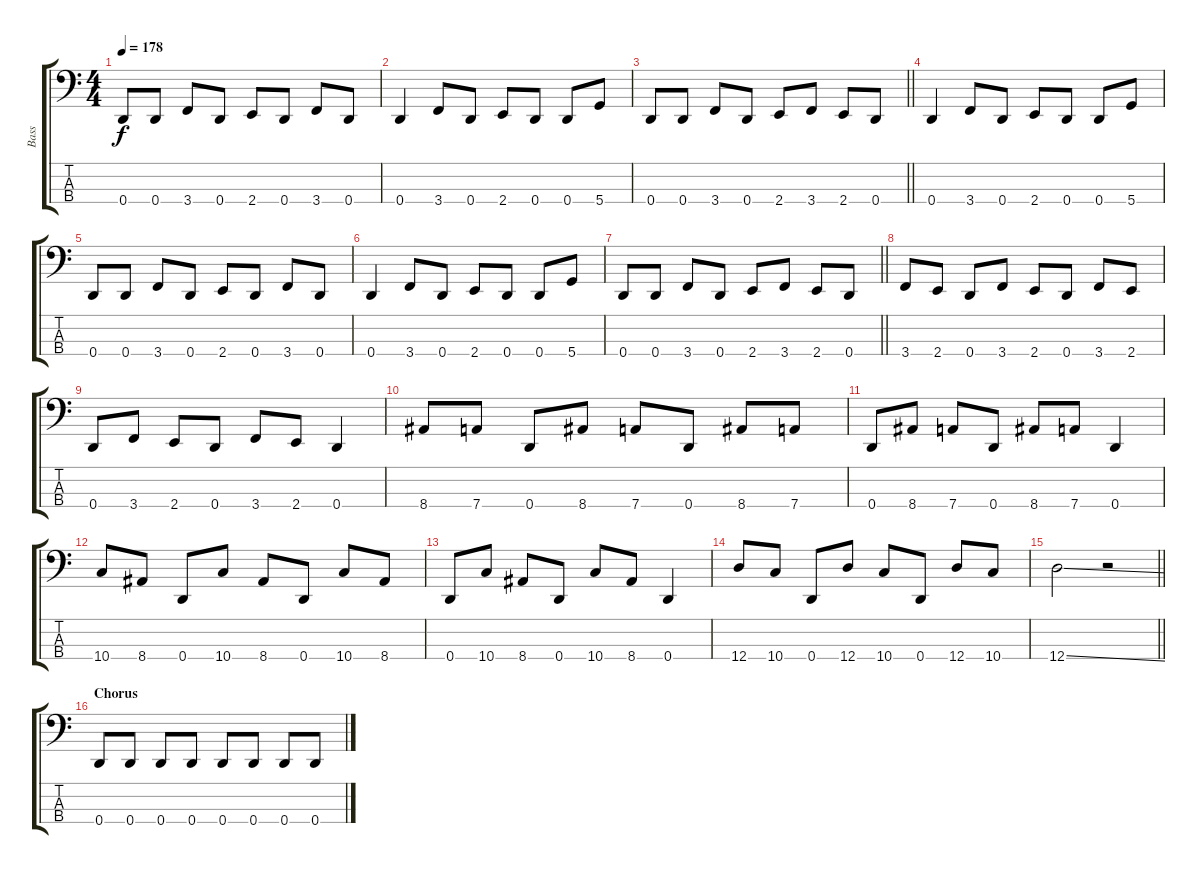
\track ("Bass" "Bass") {instrument electricbassfinger}
\staff {score tabs}
\tuning (G2 D2 A1 D1) {hide}
\ts (4 4)
\tempo 178
\clef f4
\ks c
0.4.8{dy f} 0.4.8 3.4.8 0.4.8 2.4.8 0.4.8 3.4.8 0.4.8 |
0.4.4 3.4.8 0.4.8 2.4.8 0.4.8 0.4.8 5.4.8 |
\barLineRight lightlight
0.4.8 0.4.8 3.4.8 0.4.8 2.4.8 3.4.8 2.4.8 0.4.8 |
0.4.4 3.4.8 0.4.8 2.4.8 0.4.8 0.4.8 5.4.8 |
0.4.8 0.4.8 3.4.8 0.4.8 2.4.8 0.4.8 3.4.8 0.4.8 |
0.4.4 3.4.8 0.4.8 2.4.8 0.4.8 0.4.8 5.4.8 |
\barLineRight lightlight
0.4.8 0.4.8 3.4.8 0.4.8 2.4.8 3.4.8 2.4.8 0.4.8 |
3.4.8 2.4.8 0.4.8 3.4.8 2.4.8 0.4.8 3.4.8 2.4.8 |
0.4.8 3.4.8 2.4.8 0.4.8 3.4.8 2.4.8 0.4.4 |
8.4.8 7.4.8 0.4.8 8.4.8 7.4.8 0.4.8 8.4.8 7.4.8 |
0.4.8 8.4.8 7.4.8 0.4.8 8.4.8 7.4.8 0.4.4 |
10.4.8 8.4.8 0.4.8 10.4.8 8.4.8 0.4.8 10.4.8 8.4.8 |
0.4.8 10.4.8 8.4.8 0.4.8 10.4.8 8.4.8 0.4.4 |
12.4.8 10.4.8 0.4.8 12.4.8 10.4.8 0.4.8 12.4.8 10.4.8 |
\barLineRight lightlight
12.4{ss}.2 r.2 |
\section ("" "Chorus")
0.4.8 0.4.8 0.4.8 0.4.8 0.4.8 0.4.8 0.4.8 0.4.8
